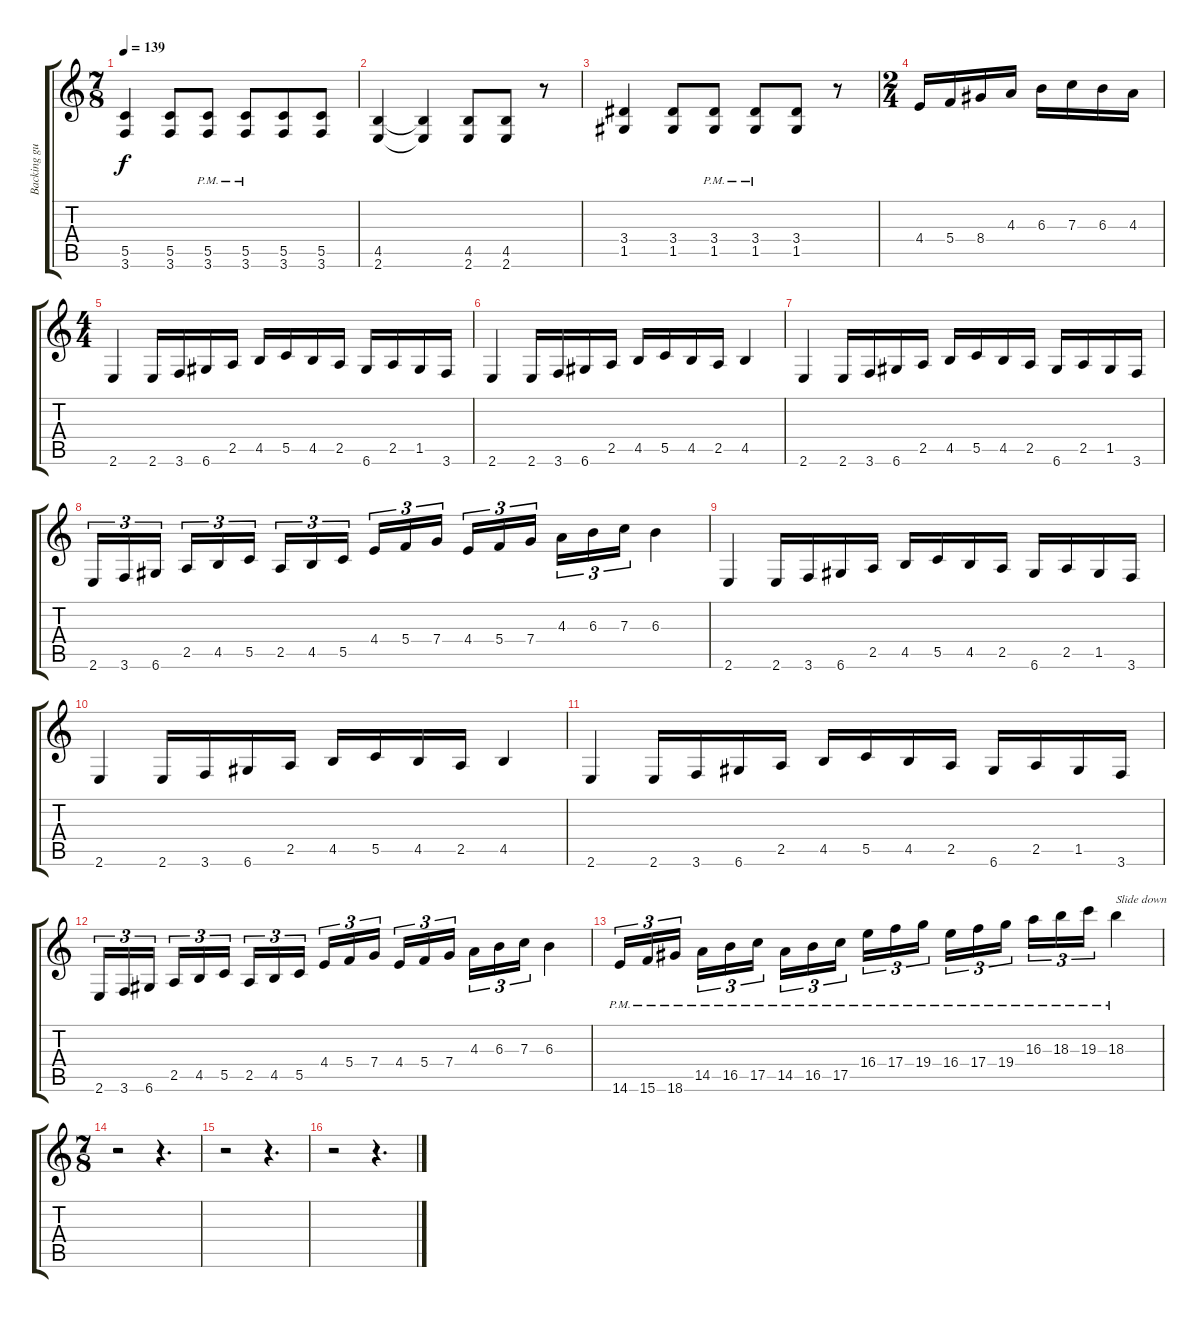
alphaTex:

\track ("Backing guitar" "Backing gu") {instrument distortionguitar}
\staff {score tabs}
\tuning (D4 A3 F3 C3 G2 D2) {hide}
\ts (7 8)
\tempo 139
\clef g2
\ks c
(5.5 3.6).4{dy f} (5.5 3.6).8 (5.5 3.6{pm}).8 (5.5 3.6{pm}).8 (5.5 3.6).8 (5.5 3.6).8 |
(4.5 2.6).4 (4.5{t} 2.6{t}).4 (4.5 2.6).8 (4.5 2.6).8 r.8 |
(3.4 1.5).4 (3.4 1.5).8 (3.4{pm} 1.5{pm}).8 (3.4{pm} 1.5{pm}).8 (3.4 1.5).8 r.8 |
\ts (2 4)
4.4.16 5.4.16 8.4.16 4.3.16 6.3.16 7.3.16 6.3.16 4.3.16 |
\ts (4 4)
2.6.4 2.6.16 3.6.16 6.6.16 2.5.16 4.5.16 5.5.16 4.5.16 2.5.16 6.6.16 2.5.16 1.5.16 3.6.16 |
2.6.4 2.6.16 3.6.16 6.6.16 2.5.16 4.5.16 5.5.16 4.5.16 2.5.16 4.5.4 |
2.6.4 2.6.16 3.6.16 6.6.16 2.5.16 4.5.16 5.5.16 4.5.16 2.5.16 6.6.16 2.5.16 1.5.16 3.6.16 |
2.6.16{tu (3 2)} 3.6.16{tu (3 2)} 6.6.16{tu (3 2) beam splitsecondary} 2.5.16{tu (3 2)} 4.5.16{tu (3 2)} 5.5.16{tu (3 2)} 2.5.16{tu (3 2)} 4.5.16{tu (3 2)} 5.5.16{tu (3 2) beam splitsecondary} 4.4.16{tu (3 2)} 5.4.16{tu (3 2)} 7.4.16{tu (3 2)} 4.4.16{tu (3 2)} 5.4.16{tu (3 2)} 7.4.16{tu (3 2) beam splitsecondary} 4.3.16{tu (3 2)} 6.3.16{tu (3 2)} 7.3.16{tu (3 2)} 6.3.4 |
2.6.4 2.6.16 3.6.16 6.6.16 2.5.16 4.5.16 5.5.16 4.5.16 2.5.16 6.6.16 2.5.16 1.5.16 3.6.16 |
2.6.4 2.6.16 3.6.16 6.6.16 2.5.16 4.5.16 5.5.16 4.5.16 2.5.16 4.5.4 |
2.6.4 2.6.16 3.6.16 6.6.16 2.5.16 4.5.16 5.5.16 4.5.16 2.5.16 6.6.16 2.5.16 1.5.16 3.6.16 |
2.6.16{tu (3 2)} 3.6.16{tu (3 2)} 6.6.16{tu (3 2) beam splitsecondary} 2.5.16{tu (3 2)} 4.5.16{tu (3 2)} 5.5.16{tu (3 2)} 2.5.16{tu (3 2)} 4.5.16{tu (3 2)} 5.5.16{tu (3 2) beam splitsecondary} 4.4.16{tu (3 2)} 5.4.16{tu (3 2)} 7.4.16{tu (3 2)} 4.4.16{tu (3 2)} 5.4.16{tu (3 2)} 7.4.16{tu (3 2) beam splitsecondary} 4.3.16{tu (3 2)} 6.3.16{tu (3 2)} 7.3.16{tu (3 2)} 6.3.4 |
14.6{pm}.16{tu (3 2)} 15.6{pm}.16{tu (3 2)} 18.6{pm}.16{tu (3 2) beam splitsecondary} 14.5{pm}.16{tu (3 2)} 16.5{pm}.16{tu (3 2)} 17.5{pm}.16{tu (3 2)} 14.5{pm}.16{tu (3 2)} 16.5{pm}.16{tu (3 2)} 17.5{pm}.16{tu (3 2) beam splitsecondary} 16.4{pm}.16{tu (3 2)} 17.4{pm}.16{tu (3 2)} 19.4{pm}.16{tu (3 2)} 16.4{pm}.16{tu (3 2)} 17.4{pm}.16{tu (3 2)} 19.4{pm}.16{tu (3 2) beam splitsecondary} 16.3{pm}.16{tu (3 2)} 18.3{pm}.16{tu (3 2)} 19.3{pm}.16{tu (3 2)} 18.3{pm}.4{txt "Slide down"} |
\ts (7 8)
r.2 r.4{d} |
r.2 r.4{d} |
r.2 r.4{d}
